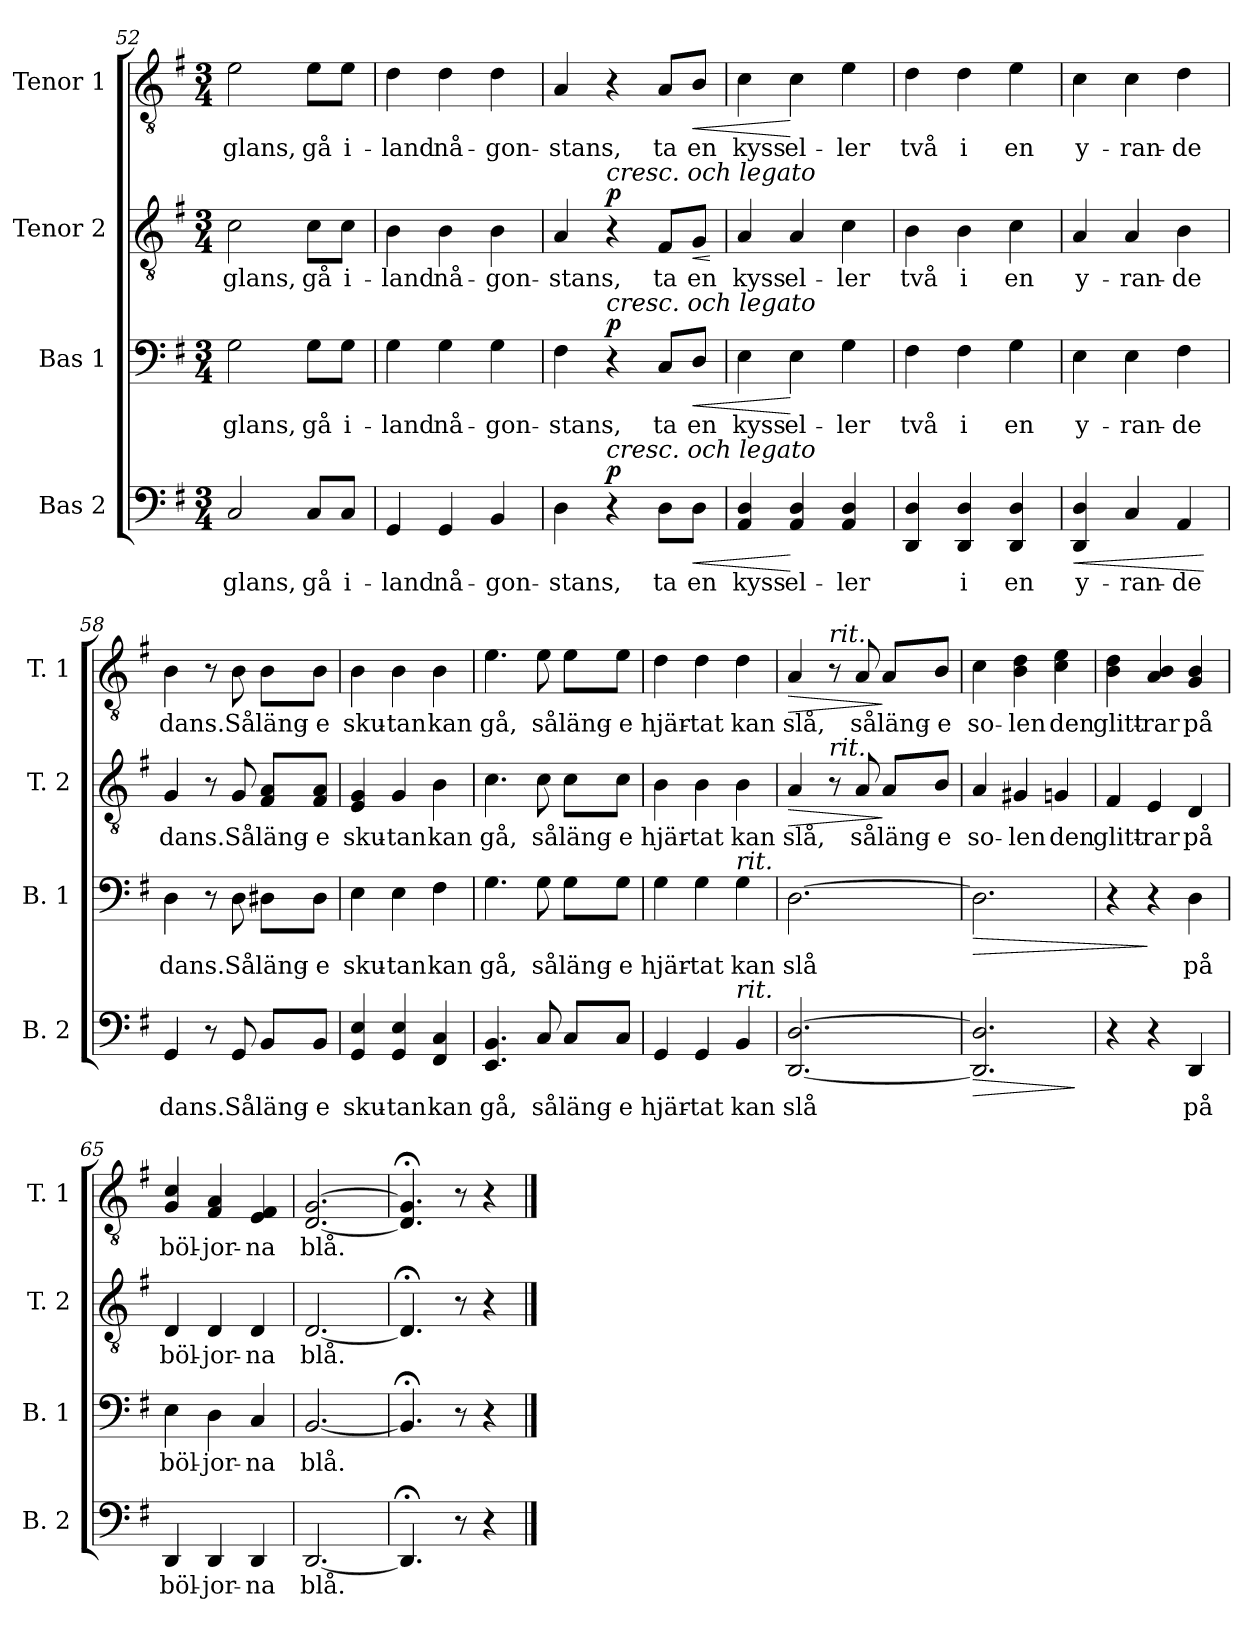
**kern	**text	**dynam	**kern	**text	**dynam	**kern	**text	**dynam	**kern	**text	**dynam
*part4	*part4	*part4	*part3	*part3	*part3	*part2	*part2	*part2	*part1	*part1	*part1
*staff4	*staff4	*staff4	*staff3	*staff3	*staff3	*staff2	*staff2	*staff2	*staff1	*staff1	*staff1
*I"Bas 2	*	*	*I"Bas 1	*	*	*I"Tenor 2	*	*	*I"Tenor 1	*	*
*I'B. 2	*	*	*I'B. 1	*	*	*I'T. 2	*	*	*I'T. 1	*	*
*clefF4	*	*	*clefF4	*	*	*clefGv2	*	*	*clefGv2	*	*
*k[f#]	*	*	*k[f#]	*	*	*k[f#]	*	*	*k[f#]	*	*
*M3/4	*	*	*M3/4	*	*	*M3/4	*	*	*M3/4	*	*
=52	=52	=52	=52	=52	=52	=52	=52	=52	=52	=52	=52
!	!LO:LY:b	!	!	!LO:LY:b	!	!	!LO:LY:b	!	!	!LO:LY:b	!
2C/	glans,	.	2G\	glans,	.	2c\	glans,	.	2e\	glans,	.
!	!LO:LY:b	!	!	!LO:LY:b	!	!	!LO:LY:b	!	!	!LO:LY:b	!
8C/L	gå	.	8G\L	gå	.	8c\L	gå	.	8e\L	gå	.
!	!LO:LY:b	!	!	!LO:LY:b	!	!	!LO:LY:b	!	!	!LO:LY:b	!
8C/J	i-	.	8G\J	i-	.	8c\J	i-	.	8e\J	i-	.
=53	=53	=53	=53	=53	=53	=53	=53	=53	=53	=53	=53
!	!LO:LY:b	!	!	!LO:LY:b	!	!	!LO:LY:b	!	!	!LO:LY:b	!
4GG/	-land	.	4G\	-land	.	4B\	-land	.	4d\	-land	.
!	!LO:LY:b	!	!	!LO:LY:b	!	!	!LO:LY:b	!	!	!LO:LY:b	!
4GG/	nå-	.	4G\	nå-	.	4B\	nå-	.	4d\	nå-	.
!	!LO:LY:b	!	!	!LO:LY:b	!	!	!LO:LY:b	!	!	!LO:LY:b	!
4BB/	-gon-	.	4G\	-gon-	.	4B\	-gon-	.	4d\	-gon-	.
!!LO:LB:g=z
=54	=54	=54	=54	=54	=54	=54	=54	=54	=54	=54	=54
!	!LO:LY:b	!	!	!LO:LY:b	!	!	!LO:LY:b	!	!	!LO:LY:b	!
4D\	-stans,	.	4F#\	-stans,	.	4A/	-stans,	.	4A/	-stans,	.
!	!	!	!	!	!	!LO:TX:a:i:t=cresc. och legato	!	!	!	!	!
!	!	!	!LO:TX:a:i:t=cresc. och legato	!	!	!	!	!	!	!	!
!LO:TX:a:i:t=cresc. och legato	!	!	!	!	!	!	!	!	!	!	!
!	!	!LO:DY:a	!	!	!LO:DY:a	!	!	!LO:DY:a	!	!	!
4r	.	p	4r	.	p	4r	.	p	4r	.	.
!	!LO:LY:b	!	!	!LO:LY:b	!	!	!LO:LY:b	!	!	!LO:LY:b	!
8D\L	ta	.	8C/L	ta	.	8F#/L	ta	.	8A/L	ta	.
!	!LO:LY:b	!LO:HP:b	!	!LO:LY:b	!LO:HP:b	!	!LO:LY:b	!LO:HP:b	!	!LO:LY:b	!LO:HP:b
8D\J	en	<	8D/J	en	<	8G/J	en	<	8B/J	en	<
.	.	.	.	.	.	.	.	[	.	.	.
=55	=55	=55	=55	=55	=55	=55	=55	=55	=55	=55	=55
!	!LO:LY:b	!	!	!LO:LY:b	!	!	!LO:LY:b	!	!	!LO:LY:b	!
4AA/ 4D/	kyss	.	4E\	kyss	.	4A/	kyss	.	4c\	kyss	.
!	!LO:LY:b	!	!	!LO:LY:b	!	!	!LO:LY:b	!	!	!LO:LY:b	!
4AA/ 4D/	el-	[	4E\	el-	[	4A/	el-	.	4c\	el-	[
!	!LO:LY:b	!	!	!LO:LY:b	!	!	!LO:LY:b	!	!	!LO:LY:b	!
4AA/ 4D/	-ler	.	4G\	-ler	.	4c\	-ler	.	4e\	-ler	.
=56	=56	=56	=56	=56	=56	=56	=56	=56	=56	=56	=56
!	!	!	!	!LO:LY:b	!	!	!LO:LY:b	!	!	!LO:LY:b	!
4DD/ 4D/	.	.	4F#\	två	.	4B\	två	.	4d\	två	.
!	!LO:LY:b	!	!	!LO:LY:b	!	!	!LO:LY:b	!	!	!LO:LY:b	!
4DD/ 4D/	i	.	4F#\	i	.	4B\	i	.	4d\	i	.
!	!LO:LY:b	!	!	!LO:LY:b	!	!	!LO:LY:b	!	!	!LO:LY:b	!
4DD/ 4D/	en	.	4G\	en	.	4c\	en	.	4e\	en	.
=57	=57	=57	=57	=57	=57	=57	=57	=57	=57	=57	=57
!	!LO:LY:b	!LO:HP:b	!	!LO:LY:b	!	!	!LO:LY:b	!	!	!LO:LY:b	!
4DD/ 4D/	y-	<	4E\	y-	.	4A/	y-	.	4c\	y-	.
!	!LO:LY:b	!	!	!LO:LY:b	!	!	!LO:LY:b	!	!	!LO:LY:b	!
4C/	-ran-	.	4E\	-ran-	.	4A/	-ran-	.	4c\	-ran-	.
!	!LO:LY:b	!	!	!LO:LY:b	!	!	!LO:LY:b	!	!	!LO:LY:b	!
4AA/	-de	.	4F#\	-de	.	4B\	-de	.	4d\	-de	.
.	.	[	.	.	.	.	.	.	.	.	.
=58	=58	=58	=58	=58	=58	=58	=58	=58	=58	=58	=58
!	!LO:LY:b	!	!	!LO:LY:b	!	!	!LO:LY:b	!	!	!LO:LY:b	!
4GG/	dans.	.	4D\	dans.	.	4G/	dans.	.	4B\	dans.	.
8r	.	.	8r	.	.	8r	.	.	8r	.	.
!	!LO:LY:b	!	!	!LO:LY:b	!	!	!LO:LY:b	!	!	!LO:LY:b	!
8GG/	Så	.	8D\	Så	.	8G/	Så	.	8B\	Så	.
!	!LO:LY:b	!	!	!LO:LY:b	!	!	!LO:LY:b	!	!	!LO:LY:b	!
8BB/L	läng-	.	8D#X\L	läng-	.	8F#/ 8A/L	läng-	.	8B\L	läng-	.
!	!LO:LY:b	!	!	!LO:LY:b	!	!	!LO:LY:b	!	!	!LO:LY:b	!
8BB/J	-e	.	8D#\J	-e	.	8F#/ 8A/J	-e	.	8B\J	-e	.
=59	=59	=59	=59	=59	=59	=59	=59	=59	=59	=59	=59
!	!LO:LY:b	!	!	!LO:LY:b	!	!	!LO:LY:b	!	!	!LO:LY:b	!
4GG/ 4E/	sku-	.	4E\	sku-	.	4E/ 4G/	sku-	.	4B\	sku-	.
!	!LO:LY:b	!	!	!LO:LY:b	!	!	!LO:LY:b	!	!	!LO:LY:b	!
4GG/ 4E/	-tan	.	4E\	-tan	.	4G/	-tan	.	4B\	-tan	.
!	!LO:LY:b	!	!	!LO:LY:b	!	!	!LO:LY:b	!	!	!LO:LY:b	!
4FF#/ 4C/	kan	.	4F#\	kan	.	4B\	kan	.	4B\	kan	.
=60	=60	=60	=60	=60	=60	=60	=60	=60	=60	=60	=60
!	!LO:LY:b	!	!	!LO:LY:b	!	!	!LO:LY:b	!	!	!LO:LY:b	!
4.EE/ 4.BB/	gå,	.	4.G\	gå,	.	4.c\	gå,	.	4.e\	gå,	.
!	!LO:LY:b	!	!	!LO:LY:b	!	!	!LO:LY:b	!	!	!LO:LY:b	!
8C/	så	.	8G\	så	.	8c\	så	.	8e\	så	.
!	!LO:LY:b	!	!	!LO:LY:b	!	!	!LO:LY:b	!	!	!LO:LY:b	!
8C/L	läng-	.	8G\L	läng-	.	8c\L	läng-	.	8e\L	läng-	.
!	!LO:LY:b	!	!	!LO:LY:b	!	!	!LO:LY:b	!	!	!LO:LY:b	!
8C/J	-e	.	8G\J	-e	.	8c\J	-e	.	8e\J	-e	.
!!LO:PB:g=z
=61	=61	=61	=61	=61	=61	=61	=61	=61	=61	=61	=61
!	!LO:LY:b	!	!	!LO:LY:b	!	!	!LO:LY:b	!	!	!LO:LY:b	!
4GG/	hjär-	.	4G\	hjär-	.	4B\	hjär-	.	4d\	hjär-	.
!	!LO:LY:b	!	!	!LO:LY:b	!	!	!LO:LY:b	!	!	!LO:LY:b	!
4GG/	-tat	.	4G\	-tat	.	4B\	-tat	.	4d\	-tat	.
!	!	!	!LO:TX:i:t=rit.	!	!	!	!	!	!	!	!
!LO:TX:i:t=rit.	!	!	!	!	!	!	!	!	!	!	!
!	!LO:LY:b	!	!	!LO:LY:b	!	!	!LO:LY:b	!	!	!LO:LY:b	!
4BB/	kan	.	4G\	kan	.	4B\	kan	.	4d\	kan	.
=62	=62	=62	=62	=62	=62	=62	=62	=62	=62	=62	=62
!	!LO:LY:b	!	!	!LO:LY:b	!	!	!LO:LY:b	!LO:HP:b	!	!LO:LY:b	!LO:HP:b
[2.DD/ [2.D/	slå	.	[2.D\	slå	.	4A/	slå,	>	4A/	slå,	>
!	!	!	!	!	!	!	!	!	!LO:TX:i:t=rit.	!	!
!	!	!	!	!	!	!LO:TX:i:t=rit.	!	!	!	!	!
.	.	.	.	.	.	8r	.	.	8r	.	.
!	!	!	!	!	!	!	!LO:LY:b	!	!	!LO:LY:b	!
.	.	.	.	.	.	8A/	så	.	8A/	så	.
!	!	!	!	!	!	!	!LO:LY:b	!	!	!LO:LY:b	!
.	.	.	.	.	.	8A/L	läng-	]	8A/L	läng-	]
!	!	!	!	!	!	!	!LO:LY:b	!	!	!LO:LY:b	!
.	.	.	.	.	.	8B/J	-e	.	8B/J	-e	.
=63	=63	=63	=63	=63	=63	=63	=63	=63	=63	=63	=63
!	!	!LO:HP:b	!	!	!LO:HP:b	!	!LO:LY:b	!	!	!LO:LY:b	!
2.DD/] 2.D/]	.	>	2.D\]	.	>	4A/	so-	.	4c\	so-	.
!	!	!	!	!	!	!	!LO:LY:b	!	!	!LO:LY:b	!
.	.	.	.	.	.	4G#X/	-len	.	4B\ 4d\	-len	.
!	!	!	!	!	!	!	!LO:LY:b	!	!	!LO:LY:b	!
.	.	.	.	.	.	4Gn/	den	.	4c\ 4e\	den	.
.	.	]	.	.	.	.	.	.	.	.	.
=64	=64	=64	=64	=64	=64	=64	=64	=64	=64	=64	=64
!	!	!	!	!	!	!	!LO:LY:b	!	!	!LO:LY:b	!
4r	.	.	4r	.	.	4F#/	glitt-	.	4B\ 4d\	glitt-	.
!	!	!	!	!	!	!	!LO:LY:b	!	!	!LO:LY:b	!
4r	.	.	4r	.	]	4E/	-rar	.	4A/ 4B/	-rar	.
!	!LO:LY:b	!	!	!LO:LY:b	!	!	!LO:LY:b	!	!	!LO:LY:b	!
4DD/	på	.	4D\	på	.	4D/	på	.	4G/ 4B/	på	.
=65	=65	=65	=65	=65	=65	=65	=65	=65	=65	=65	=65
!	!LO:LY:b	!	!	!LO:LY:b	!	!	!LO:LY:b	!	!	!LO:LY:b	!
4DD/	böl-	.	4E\	böl-	.	4D/	böl-	.	4G/ 4c/	böl-	.
!	!LO:LY:b	!	!	!LO:LY:b	!	!	!LO:LY:b	!	!	!LO:LY:b	!
4DD/	-jor-	.	4D\	-jor-	.	4D/	-jor-	.	4F#/ 4A/	-jor-	.
!	!LO:LY:b	!	!	!LO:LY:b	!	!	!LO:LY:b	!	!	!LO:LY:b	!
4DD/	-na	.	4C/	-na	.	4D/	-na	.	4E/ 4F#/	-na	.
=66	=66	=66	=66	=66	=66	=66	=66	=66	=66	=66	=66
!	!LO:LY:b	!	!	!LO:LY:b	!	!	!LO:LY:b	!	!	!LO:LY:b	!
[2.DD/	blå.	.	[2.BB/	blå.	.	[2.D/	blå.	.	[2.D/ [2.G/	blå.	.
=67	=67	=67	=67	=67	=67	=67	=67	=67	=67	=67	=67
4.DD;</]	.	.	4.BB;</]	.	.	4.D;</]	.	.	4.D/];< 4.G/];<	.	.
8r	.	.	8r	.	.	8r	.	.	8r	.	.
4r	.	.	4r	.	.	4r	.	.	4r	.	.
==	==	==	==	==	==	==	==	==	==	==	==
*-	*-	*-	*-	*-	*-	*-	*-	*-	*-	*-	*-
